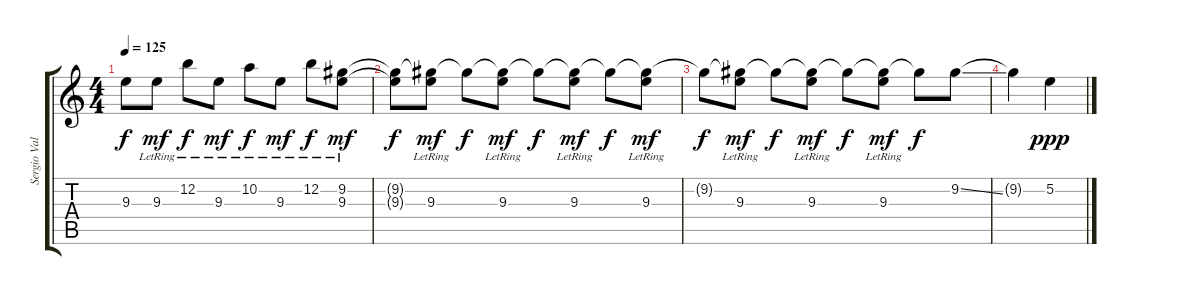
\track ("Sergio Vallín" "Sergio Val") {instrument overdrivenguitar}
\staff {score tabs}
\tuning (E4 B3 G3 D3 A2 E2) {hide}
\ts (4 4)
\tempo 125
\clef g2
\ks c
9.3{t}.8{dy f} 9.3{lr}.8{dy mf} 12.2{lr}.8{dy f} 9.3{lr}.8{dy mf} 10.2{lr}.8{dy f} 9.3{lr}.8{dy mf} 12.2{lr}.8{dy f} (9.2 9.3{lr}).8{dy mf} |
(9.2{t} 9.3{t}).8{dy f volume 8} (9.2{t} 9.3{lr}).8{dy mf} 9.2{t}.8{dy f} (9.2{t} 9.3{lr}).8{dy mf} 9.2{t}.8{dy f} (9.2{t} 9.3{lr}).8{dy mf} 9.2{t}.8{dy f} (9.2{t} 9.3{lr}).8{dy mf} |
9.2{t}.8{dy f volume 4} (9.2{t} 9.3{lr}).8{dy mf} 9.2{t}.8{dy f} (9.2{t} 9.3{lr}).8{dy mf} 9.2{t}.8{dy f} (9.2{t} 9.3{lr}).8{dy mf} 9.2{t}.8{dy f} 9.2{ss}.8 |
9.2{t}.4 5.2.4{dy ppp}
